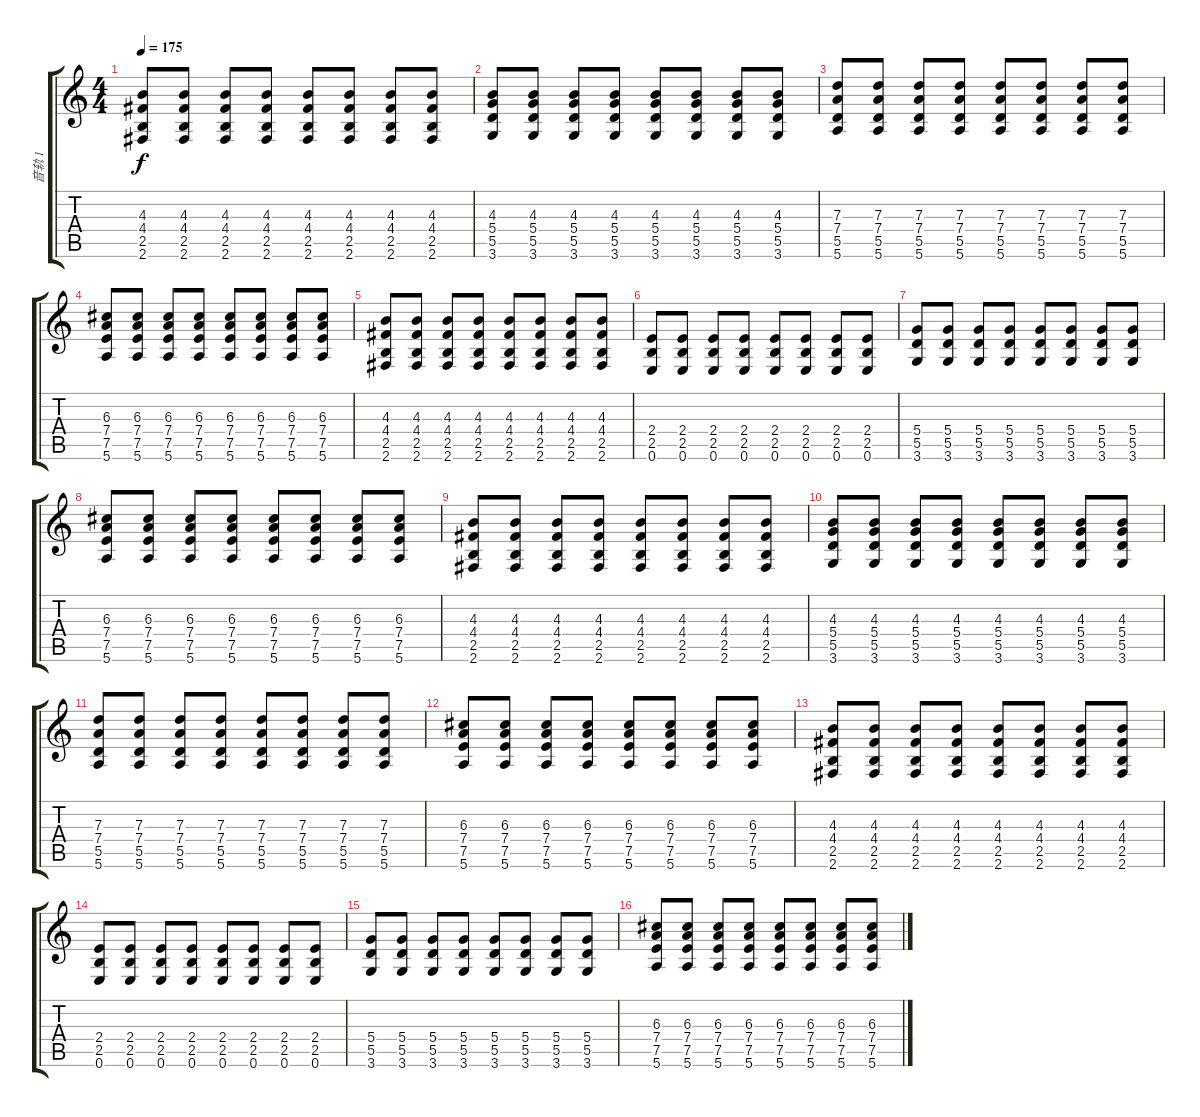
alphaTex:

\track ("音轨 1" "音轨 1") {instrument overdrivenguitar}
\staff {score tabs}
\tuning (E4 B3 G3 D3 A2 E2) {hide}
\ts (4 4)
\tempo 175
\clef g2
\ks c
(4.3 4.4 2.5 2.6).8{dy f} (4.3 4.4 2.5 2.6).8 (4.3 4.4 2.5 2.6).8 (4.3 4.4 2.5 2.6).8 (4.3 4.4 2.5 2.6).8 (4.3 4.4 2.5 2.6).8 (4.3 4.4 2.5 2.6).8 (4.3 4.4 2.5 2.6).8 |
(4.3 5.4 5.5 3.6).8 (4.3 5.4 5.5 3.6).8 (4.3 5.4 5.5 3.6).8 (4.3 5.4 5.5 3.6).8 (4.3 5.4 5.5 3.6).8 (4.3 5.4 5.5 3.6).8 (4.3 5.4 5.5 3.6).8 (4.3 5.4 5.5 3.6).8 |
(7.3 7.4 5.5 5.6).8 (7.3 7.4 5.5 5.6).8 (7.3 7.4 5.5 5.6).8 (7.3 7.4 5.5 5.6).8 (7.3 7.4 5.5 5.6).8 (7.3 7.4 5.5 5.6).8 (7.3 7.4 5.5 5.6).8 (7.3 7.4 5.5 5.6).8 |
(6.3 7.4 7.5 5.6).8 (6.3 7.4 7.5 5.6).8 (6.3 7.4 7.5 5.6).8 (6.3 7.4 7.5 5.6).8 (6.3 7.4 7.5 5.6).8 (6.3 7.4 7.5 5.6).8 (6.3 7.4 7.5 5.6).8 (6.3 7.4 7.5 5.6).8 |
(4.3 4.4 2.5 2.6).8 (4.3 4.4 2.5 2.6).8 (4.3 4.4 2.5 2.6).8 (4.3 4.4 2.5 2.6).8 (4.3 4.4 2.5 2.6).8 (4.3 4.4 2.5 2.6).8 (4.3 4.4 2.5 2.6).8 (4.3 4.4 2.5 2.6).8 |
(2.4 2.5 0.6).8 (2.4 2.5 0.6).8 (2.4 2.5 0.6).8 (2.4 2.5 0.6).8 (2.4 2.5 0.6).8 (2.4 2.5 0.6).8 (2.4 2.5 0.6).8 (2.4 2.5 0.6).8 |
(5.4 5.5 3.6).8 (5.4 5.5 3.6).8 (5.4 5.5 3.6).8 (5.4 5.5 3.6).8 (5.4 5.5 3.6).8 (5.4 5.5 3.6).8 (5.4 5.5 3.6).8 (5.4 5.5 3.6).8 |
(6.3 7.4 7.5 5.6).8 (6.3 7.4 7.5 5.6).8 (6.3 7.4 7.5 5.6).8 (6.3 7.4 7.5 5.6).8 (6.3 7.4 7.5 5.6).8 (6.3 7.4 7.5 5.6).8 (6.3 7.4 7.5 5.6).8 (6.3 7.4 7.5 5.6).8 |
(4.3 4.4 2.5 2.6).8 (4.3 4.4 2.5 2.6).8 (4.3 4.4 2.5 2.6).8 (4.3 4.4 2.5 2.6).8 (4.3 4.4 2.5 2.6).8 (4.3 4.4 2.5 2.6).8 (4.3 4.4 2.5 2.6).8 (4.3 4.4 2.5 2.6).8 |
(4.3 5.4 5.5 3.6).8 (4.3 5.4 5.5 3.6).8 (4.3 5.4 5.5 3.6).8 (4.3 5.4 5.5 3.6).8 (4.3 5.4 5.5 3.6).8 (4.3 5.4 5.5 3.6).8 (4.3 5.4 5.5 3.6).8 (4.3 5.4 5.5 3.6).8 |
(7.3 7.4 5.5 5.6).8 (7.3 7.4 5.5 5.6).8 (7.3 7.4 5.5 5.6).8 (7.3 7.4 5.5 5.6).8 (7.3 7.4 5.5 5.6).8 (7.3 7.4 5.5 5.6).8 (7.3 7.4 5.5 5.6).8 (7.3 7.4 5.5 5.6).8 |
(6.3 7.4 7.5 5.6).8 (6.3 7.4 7.5 5.6).8 (6.3 7.4 7.5 5.6).8 (6.3 7.4 7.5 5.6).8 (6.3 7.4 7.5 5.6).8 (6.3 7.4 7.5 5.6).8 (6.3 7.4 7.5 5.6).8 (6.3 7.4 7.5 5.6).8 |
(4.3 4.4 2.5 2.6).8 (4.3 4.4 2.5 2.6).8 (4.3 4.4 2.5 2.6).8 (4.3 4.4 2.5 2.6).8 (4.3 4.4 2.5 2.6).8 (4.3 4.4 2.5 2.6).8 (4.3 4.4 2.5 2.6).8 (4.3 4.4 2.5 2.6).8 |
(2.4 2.5 0.6).8 (2.4 2.5 0.6).8 (2.4 2.5 0.6).8 (2.4 2.5 0.6).8 (2.4 2.5 0.6).8 (2.4 2.5 0.6).8 (2.4 2.5 0.6).8 (2.4 2.5 0.6).8 |
(5.4 5.5 3.6).8 (5.4 5.5 3.6).8 (5.4 5.5 3.6).8 (5.4 5.5 3.6).8 (5.4 5.5 3.6).8 (5.4 5.5 3.6).8 (5.4 5.5 3.6).8 (5.4 5.5 3.6).8 |
(6.3 7.4 7.5 5.6).8 (6.3 7.4 7.5 5.6).8 (6.3 7.4 7.5 5.6).8 (6.3 7.4 7.5 5.6).8 (6.3 7.4 7.5 5.6).8 (6.3 7.4 7.5 5.6).8 (6.3 7.4 7.5 5.6).8 (6.3 7.4 7.5 5.6).8
